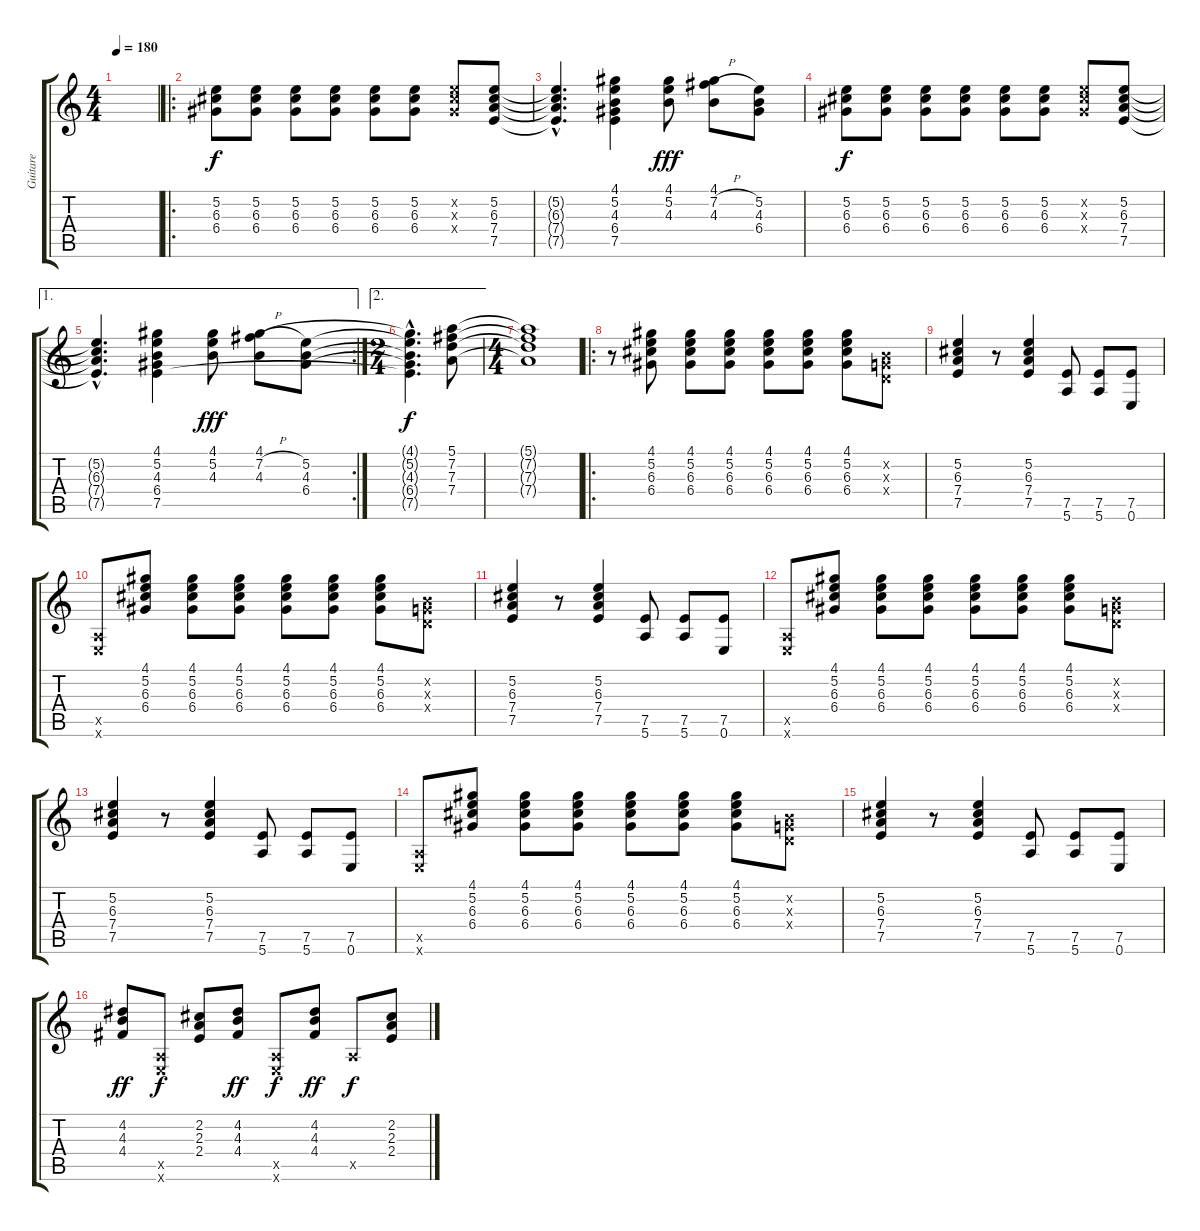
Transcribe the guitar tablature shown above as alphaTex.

\track ("Guitare" "Guitare") {instrument distortionguitar}
\staff {score tabs}
\tuning (E4 B3 G3 D3 A2 E2) {hide}
\ts (4 4)
\tempo 180
\clef g2
\ks c
|
\ro
(5.2 6.3 6.4).8 (5.2 6.3 6.4).8 (5.2 6.3 6.4).8 (5.2 6.3 6.4).8 (5.2 6.3 6.4).8 (5.2 6.3 6.4).8 (5.2{x} 6.3{x} 6.4{x}).8 (5.2 6.3 7.4 7.5).8 |
(5.2{hac t} 6.3{hac t} 7.4{hac t} 7.5{hac t}).4{d} (4.1 5.2 4.3 6.4 7.5).4 (4.1 5.2 4.3).8{dy fff} (4.1 7.2{h} 4.3).8 (5.2 4.3 6.4).8 |
(5.2 6.3 6.4).8{dy f} (5.2 6.3 6.4).8 (5.2 6.3 6.4).8 (5.2 6.3 6.4).8 (5.2 6.3 6.4).8 (5.2 6.3 6.4).8 (5.2{x} 6.3{x} 6.4{x}).8 (5.2 6.3 7.4 7.5).8 |
\ae 1
\rc 2
(5.2{hac t} 6.3{hac t} 7.4{hac t} 7.5{hac t}).4{d} (4.1 5.2 4.3 6.4 7.5).4 (4.1 5.2 4.3).8{dy fff} (4.1 7.2{h} 4.3).8 (5.2 4.3 6.4).8 |
\ae 2
\ts (2 4)
(4.1{hac t} 5.2{hac t} 4.3{hac t} 6.4{hac t} 7.5{hac t}).4{d dy f} (5.1 7.2 7.3 7.4).8 |
\ts (4 4)
(5.1{t} 7.2{t} 7.3{t} 7.4{t}).1 |
\ro
r.8 (4.1 5.2 6.3 6.4).8 (4.1 5.2 6.3 6.4).8 (4.1 5.2 6.3 6.4).8 (4.1 5.2 6.3 6.4).8 (4.1 5.2 6.3 6.4).8 (4.1 5.2 6.3 6.4).8 (0.2{x} 0.3{x} 0.4{x}).8 |
(5.2 6.3 7.4 7.5).4 r.8 (5.2 6.3 7.4 7.5).4 (7.5 5.6).8 (7.5 5.6).8 (7.5 0.6).8 |
(0.5{x} 0.6{x}).8 (4.1 5.2 6.3 6.4).8 (4.1 5.2 6.3 6.4).8 (4.1 5.2 6.3 6.4).8 (4.1 5.2 6.3 6.4).8 (4.1 5.2 6.3 6.4).8 (4.1 5.2 6.3 6.4).8 (0.2{x} 0.3{x} 0.4{x}).8 |
(5.2 6.3 7.4 7.5).4 r.8 (5.2 6.3 7.4 7.5).4 (7.5 5.6).8 (7.5 5.6).8 (7.5 0.6).8 |
(0.5{x} 0.6{x}).8 (4.1 5.2 6.3 6.4).8 (4.1 5.2 6.3 6.4).8 (4.1 5.2 6.3 6.4).8 (4.1 5.2 6.3 6.4).8 (4.1 5.2 6.3 6.4).8 (4.1 5.2 6.3 6.4).8 (0.2{x} 0.3{x} 0.4{x}).8 |
(5.2 6.3 7.4 7.5).4 r.8 (5.2 6.3 7.4 7.5).4 (7.5 5.6).8 (7.5 5.6).8 (7.5 0.6).8 |
(0.5{x} 0.6{x}).8 (4.1 5.2 6.3 6.4).8 (4.1 5.2 6.3 6.4).8 (4.1 5.2 6.3 6.4).8 (4.1 5.2 6.3 6.4).8 (4.1 5.2 6.3 6.4).8 (4.1 5.2 6.3 6.4).8 (0.2{x} 0.3{x} 0.4{x}).8 |
(5.2 6.3 7.4 7.5).4 r.8 (5.2 6.3 7.4 7.5).4 (7.5 5.6).8 (7.5 5.6).8 (7.5 0.6).8 |
(4.2 4.3 4.4).8{dy ff} (0.5{x} 0.6{x}).8{dy f} (2.2 2.3 2.4).8 (4.2 4.3 4.4).8{dy ff} (0.5{x} 0.6{x}).8{dy f} (4.2 4.3 4.4).8{dy ff} 0.5{x}.8{dy f} (2.2 2.3 2.4).8
